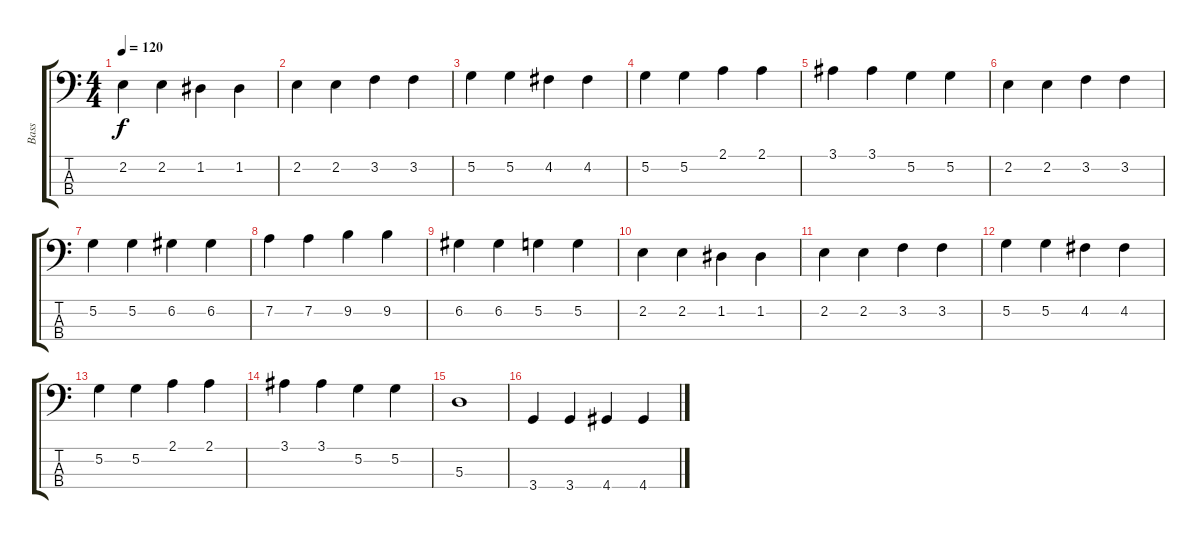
\track ("Bass" "Bass") {instrument electricbassfinger}
\staff {score tabs}
\tuning (G2 D2 A1 E1) {hide}
\ts (4 4)
\tempo 120
\clef f4
\ks c
2.2.4{dy f} 2.2.4 1.2.4 1.2.4 |
2.2.4 2.2.4 3.2.4 3.2.4 |
5.2.4 5.2.4 4.2.4 4.2.4 |
5.2.4 5.2.4 2.1.4 2.1.4 |
3.1.4 3.1.4 5.2.4 5.2.4 |
2.2.4 2.2.4 3.2.4 3.2.4 |
5.2.4 5.2.4 6.2.4 6.2.4 |
7.2.4 7.2.4 9.2.4 9.2.4 |
6.2.4 6.2.4 5.2.4 5.2.4 |
2.2.4 2.2.4 1.2.4 1.2.4 |
2.2.4 2.2.4 3.2.4 3.2.4 |
5.2.4 5.2.4 4.2.4 4.2.4 |
5.2.4 5.2.4 2.1.4 2.1.4 |
3.1.4 3.1.4 5.2.4 5.2.4 |
5.3.1 |
3.4.4 3.4.4 4.4.4 4.4.4
